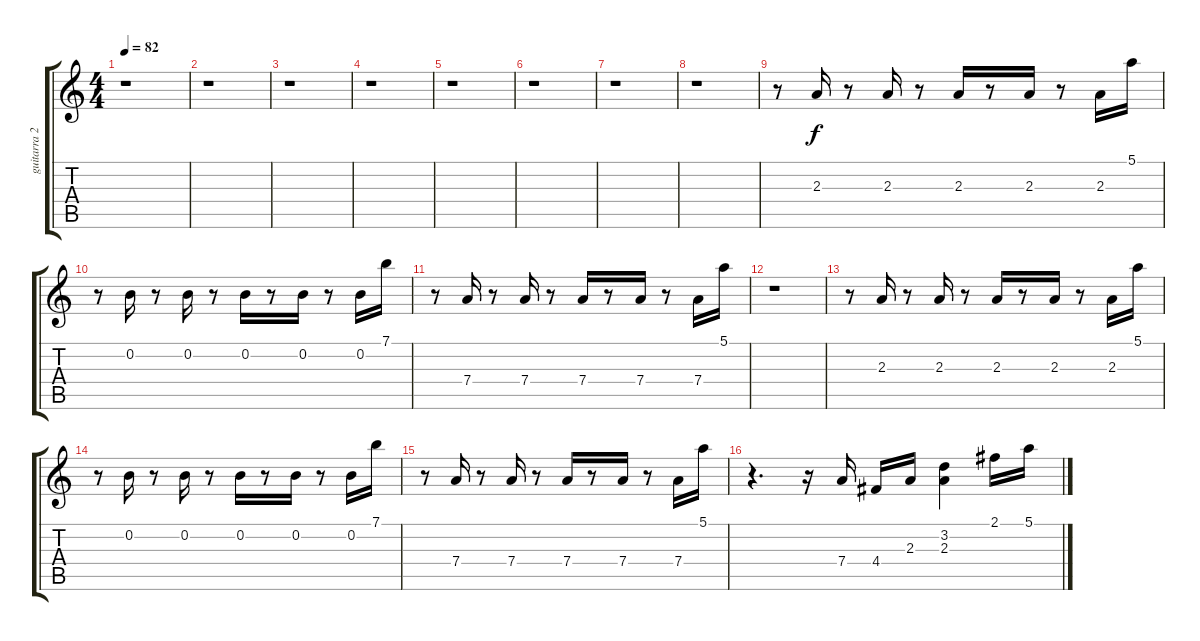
\track ("guitarra 2" "guitarra 2") {instrument overdrivenguitar}
\staff {score tabs}
\tuning (E4 B3 G3 D3 A2 E2) {hide}
\ts (4 4)
\tempo 82
\clef g2
\ks c
r.1{dy f} |
r.1 |
r.1 |
r.1 |
r.1 |
r.1 |
r.1 |
r.1 |
r.8 2.3.16 r.8 2.3.16 r.8 2.3.16 r.8 2.3.16 r.8 2.3.16 5.1.16 |
r.8 0.2.16 r.8 0.2.16 r.8 0.2.16 r.8 0.2.16 r.8 0.2.16 7.1.16 |
r.8 7.4.16 r.8 7.4.16 r.8 7.4.16 r.8 7.4.16 r.8 7.4.16 5.1.16 |
r.1 |
r.8 2.3.16 r.8 2.3.16 r.8 2.3.16 r.8 2.3.16 r.8 2.3.16 5.1.16 |
r.8 0.2.16 r.8 0.2.16 r.8 0.2.16 r.8 0.2.16 r.8 0.2.16 7.1.16 |
r.8 7.4.16 r.8 7.4.16 r.8 7.4.16 r.8 7.4.16 r.8 7.4.16 5.1.16 |
r.4{d} r.16 7.4.16 4.4.16 2.3.16 (3.2 2.3).4 2.1.16 5.1.16
